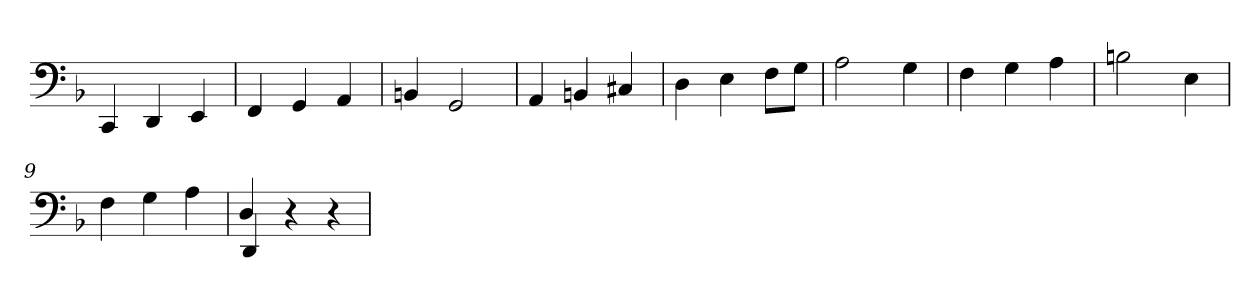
**kern
*part1
*staff1
*clefF4
*k[b-]
=1
4CC
4DD
4EE
=2
4FF
4GG
4AA
=3
4BB
2GG
=4
4AA
4BBn
4C#X
=5
4D
4E
8FL
8GJ
=6
2A
4G
=7
4F
4G
4A
=8
2B
4E
=9
4F
4G
4A
=10
*^
4DD/	4D/
4r	4ryy
4r	4ryy
*v	*v
=
*-
